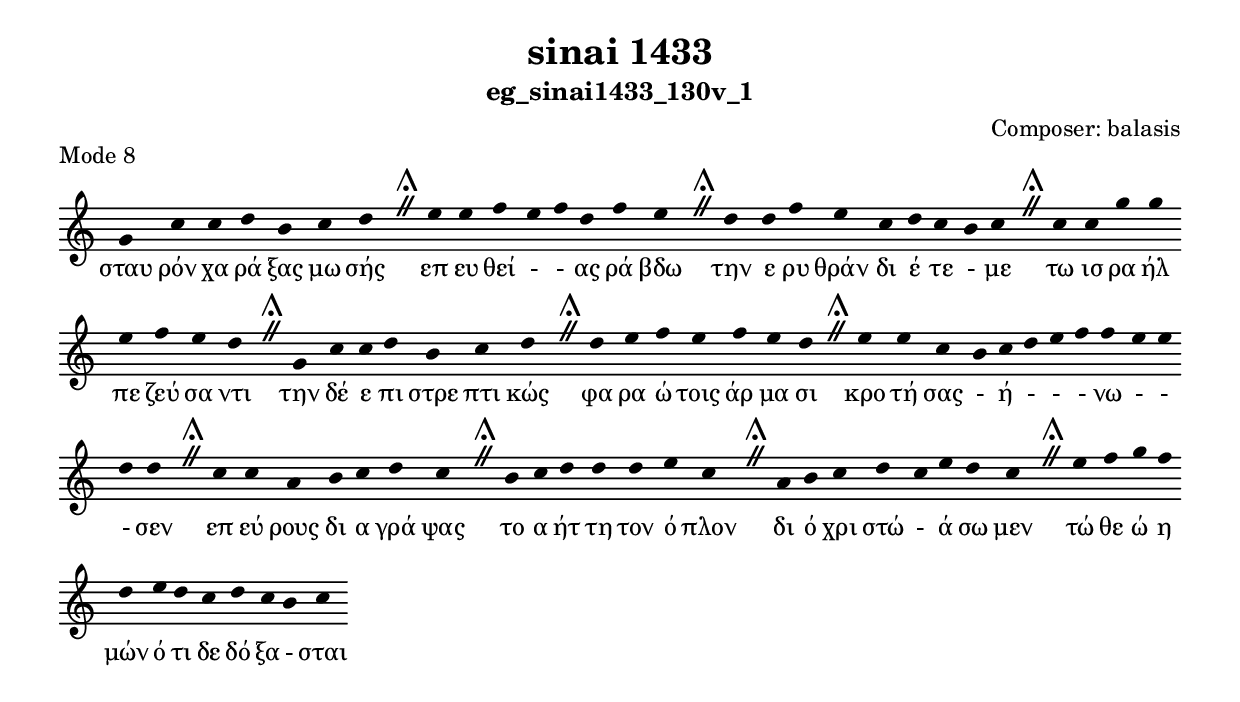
\include "gregorian.ly"

	\header {
 	  title = "sinai 1433"
	  subtitle = "eg_sinai1433_130v_1"
	  composer = "Composer: balasis"
	  piece = "Mode 8"
	}

	chant = {
	  g'4 c''4 c''4 d''4 b'4 c''4 d''4 \divisioMaior
 e''4 e''4 f''4 e''4 f''4 d''4 f''4 e''4 \divisioMaior
 d''4 d''4 f''4 e''4 c''4 d''4 c''4 b'4 c''4 \divisioMaior
 c''4 c''4 g''4 g''4 e''4 f''4 e''4 d''4 \divisioMaior
 g'4 c''4 c''4 d''4 b'4 c''4 d''4 \divisioMaior
 d''4 e''4 f''4 e''4 f''4 e''4 d''4 \divisioMaior
 e''4 e''4 c''4 b'4 c''4 d''4 e''4 f''4 f''4 e''4 e''4 d''4 d''4 \divisioMaior
 c''4 c''4 a'4 b'4 c''4 d''4 c''4 \divisioMaior
 b'4 c''4 d''4 d''4 d''4 e''4 c''4 \divisioMaior
 a'4 b'4 c''4 d''4 c''4 e''4 d''4 c''4 \divisioMaior
 e''4 f''4 g''4 f''4 d''4 e''4 d''4 c''4 d''4 c''4 b'4 c''4\finalis
	}

	verba = \lyricmode {σταυ ρόν χα ρά ξας μω σής 
επ ευ θεί -  - ας ρά βδω 
την ε ρυ θράν δι έ τε - με 
τω ισ ρα ήλ πε ζεύ σα ντι 
την δέ ε πι στρε πτι κώς 
φα ρα ώ τοις άρ μα σι 
κρο τή σας - ή -  -  - νω -  -  - σεν 
επ εύ ρους δι α γρά ψας 
το α ήτ τη τον ό πλον 
δι ό χρι στώ - ά σω μεν 
τώ θε ώ η μών ό τι δε δό ξα - σται 
	}


	\score {
	  \new Staff <<
	  \new Voice = "melody" \chant
	  \new Lyrics = "one" \lyricsto melody \verba
	  >>
	  \layout {
	    \context {
	      \Staff
	      \remove "Time_signature_engraver"
	      \remove "Bar_engraver"
	    }
	    \context {
	      \Voice
	      \remove "Stem_engraver"
	    }
	  }
	}